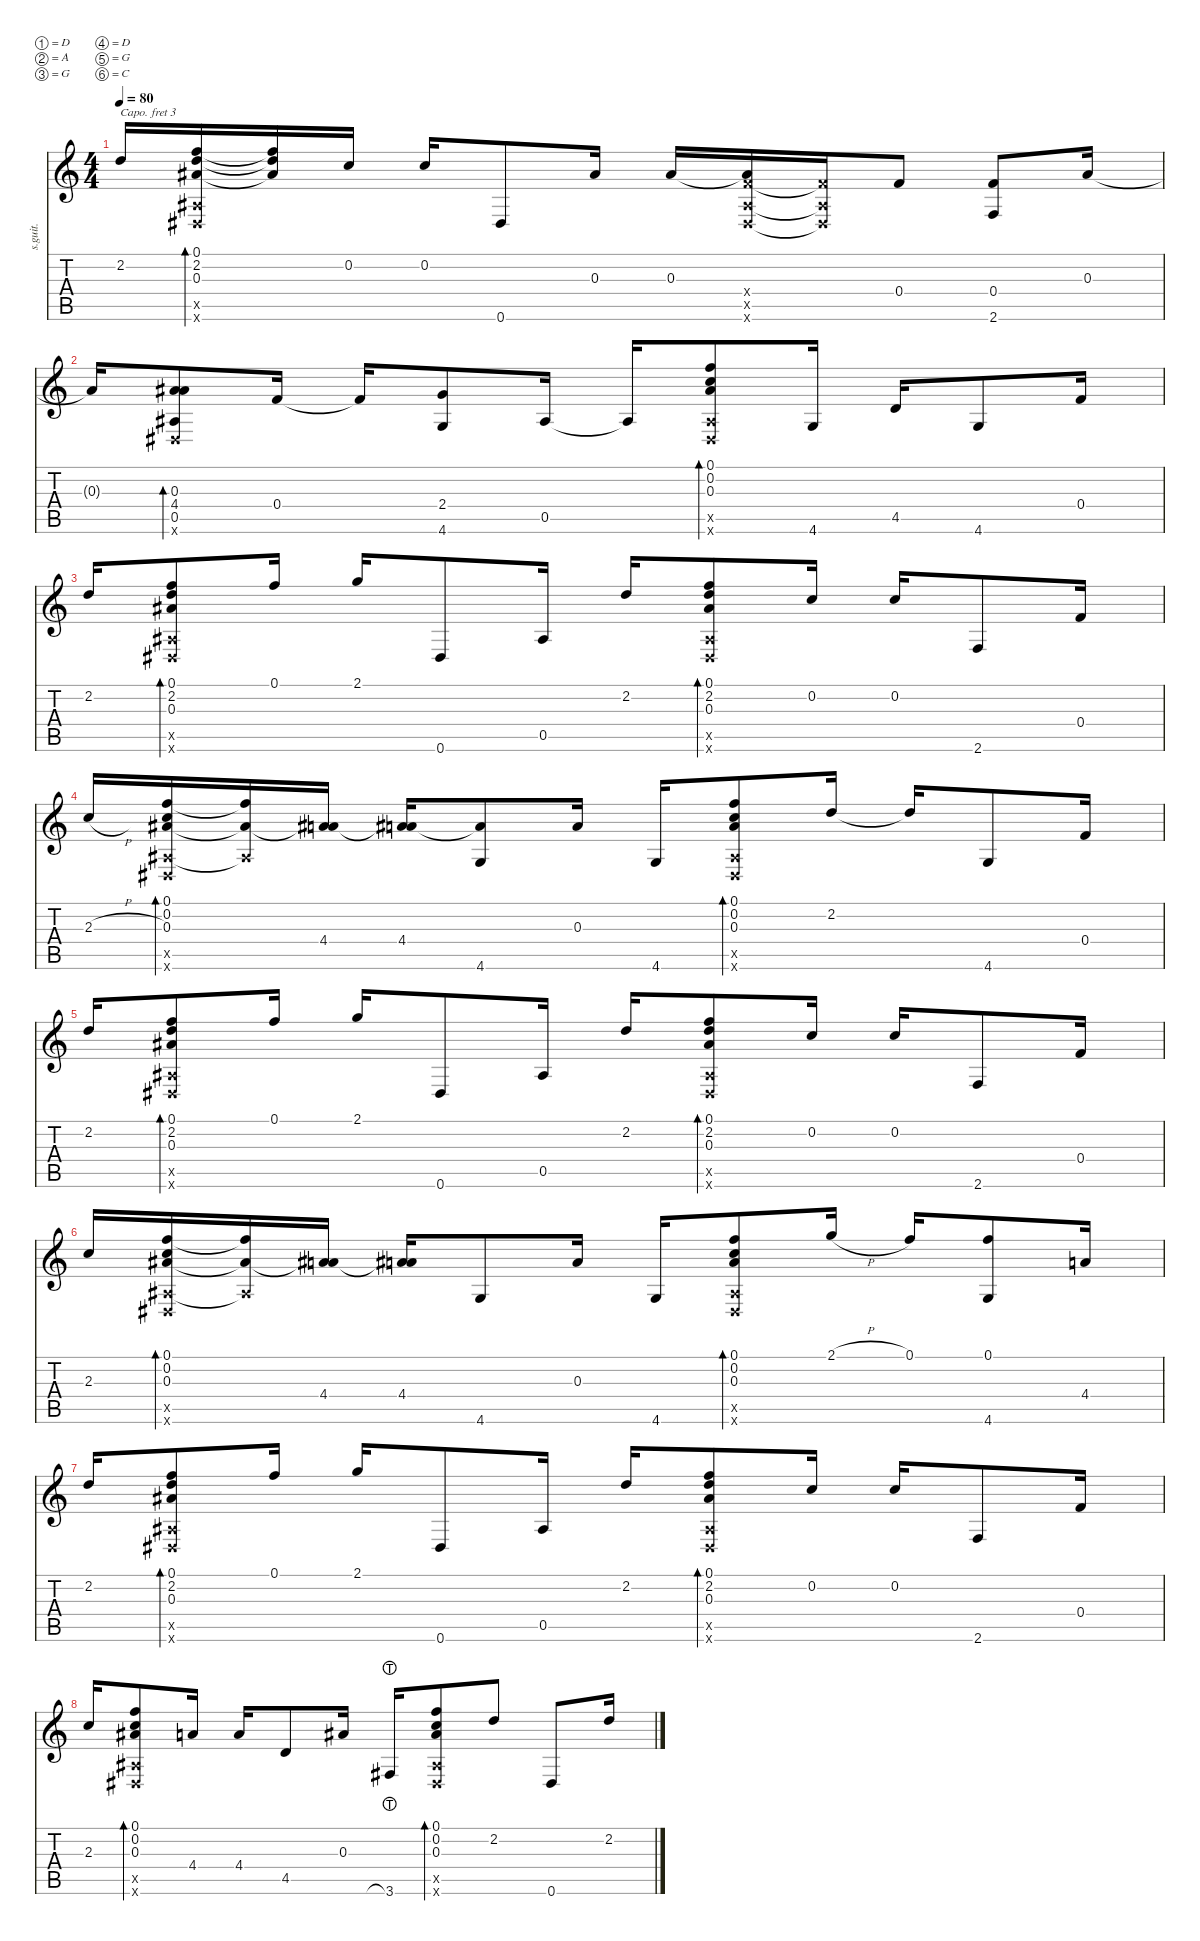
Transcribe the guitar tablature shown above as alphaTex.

\defaultSystemsLayout 4
\hideDynamics
\bracketExtendMode nobrackets
\otherSystemsTrackNameOrientation horizontal
\track ("Steel Guitar" "s.guit.") {instrument acousticguitarsteel}
\staff {score tabs}
\capo 3
\tuning (D4 A3 G3 D3 G2 C2)
\ts (4 4)
\tempo 80
\clef g2
\ks c
2.2{t}.16{dy mf} (2.2 0.1 0.3 0.5{x} 0.6{x}).16{bd 30} (0.1{t} 2.2{t} 0.3{t}).16 0.2.16 0.2.16 0.6.8 0.3.16 0.3.16 (0.6{x} 0.5{x} 0.4{x} 0.3{t}).16 (0.4{x t} 0.5{x t} 0.6{x t}).16 0.4.8 (2.6 0.4).8 0.3.16 |
0.3{t}.16 (4.4 0.3 0.5 0.6{x}).8{bd 30} 0.4.16 0.4{t}.16 (4.6 2.4).8 0.5.16 0.5{t}.16 (0.1 0.2 0.3 0.5{x} 0.6{x}).8{bd 30} 4.6.16 4.5.16 4.6.8 0.4.16 |
2.2.16 (2.2 0.1 0.3 0.5{x} 0.6{x}).8{bd 30} 0.1.16 2.1.16 0.6.8 0.5.16 2.2.16 (2.2 0.1 0.3 0.6{x} 0.5{x}).8{bd 30} 0.2.16 0.2.16 2.6.8 0.4.16 |
2.3{h}.16 (0.3 0.2 0.1 0.6{x} 0.5{x}).16{bd 30} (0.5{x t} 0.3{t} 0.1{t}).16 (4.4 0.3{t}).16 (4.4 0.3{t}).16 (4.6 0.3{t}).8 0.3.16 4.6.16 (0.1 0.2 0.3 0.5{x} 0.6{x}).8{bd 30} 2.2.16 2.2{t}.16 4.6.8 0.4.16 |
2.2.16 (2.2 0.1 0.3 0.5{x} 0.6{x}).8{bd 30} 0.1.16 2.1.16 0.6.8 0.5.16 2.2.16 (2.2 0.1 0.3 0.5{x} 0.6{x}).8{bd 30} 0.2.16 0.2.16 2.6.8 0.4.16 |
2.3.16 (0.3 0.2 0.1 0.6{x} 0.5{x}).16{bd 30} (0.5{x t} 0.3{t} 0.1{t}).16 (4.4 0.3{t}).16 (4.4 0.3{t}).16 4.6.8 0.3.16 4.6.16 (0.1 0.2 0.3 0.5{x} 0.6{x}).8{bd 30} 2.1{h}.16 0.1.16 (4.6 0.1).8 4.4.16 |
2.2.16 (2.2 0.1 0.3 0.5{x} 0.6{x}).8{bd 30} 0.1.16 2.1.16 0.6.8 0.5.16 2.2.16 (2.2 0.1 0.3 0.5{x} 0.6{x}).8{bd 30} 0.2.16 0.2.16 2.6.8 0.4.16 |
2.3.16 (0.3 0.2 0.1 0.6{x} 0.5{x}).8{bd 30} 4.4.16 4.4.16 4.5.8 0.3.16 3.6{lht}.16 (0.1 0.2 0.3 0.6{x} 0.5{x}).8{bd 30} 2.2.8 0.6.8 2.2.16
